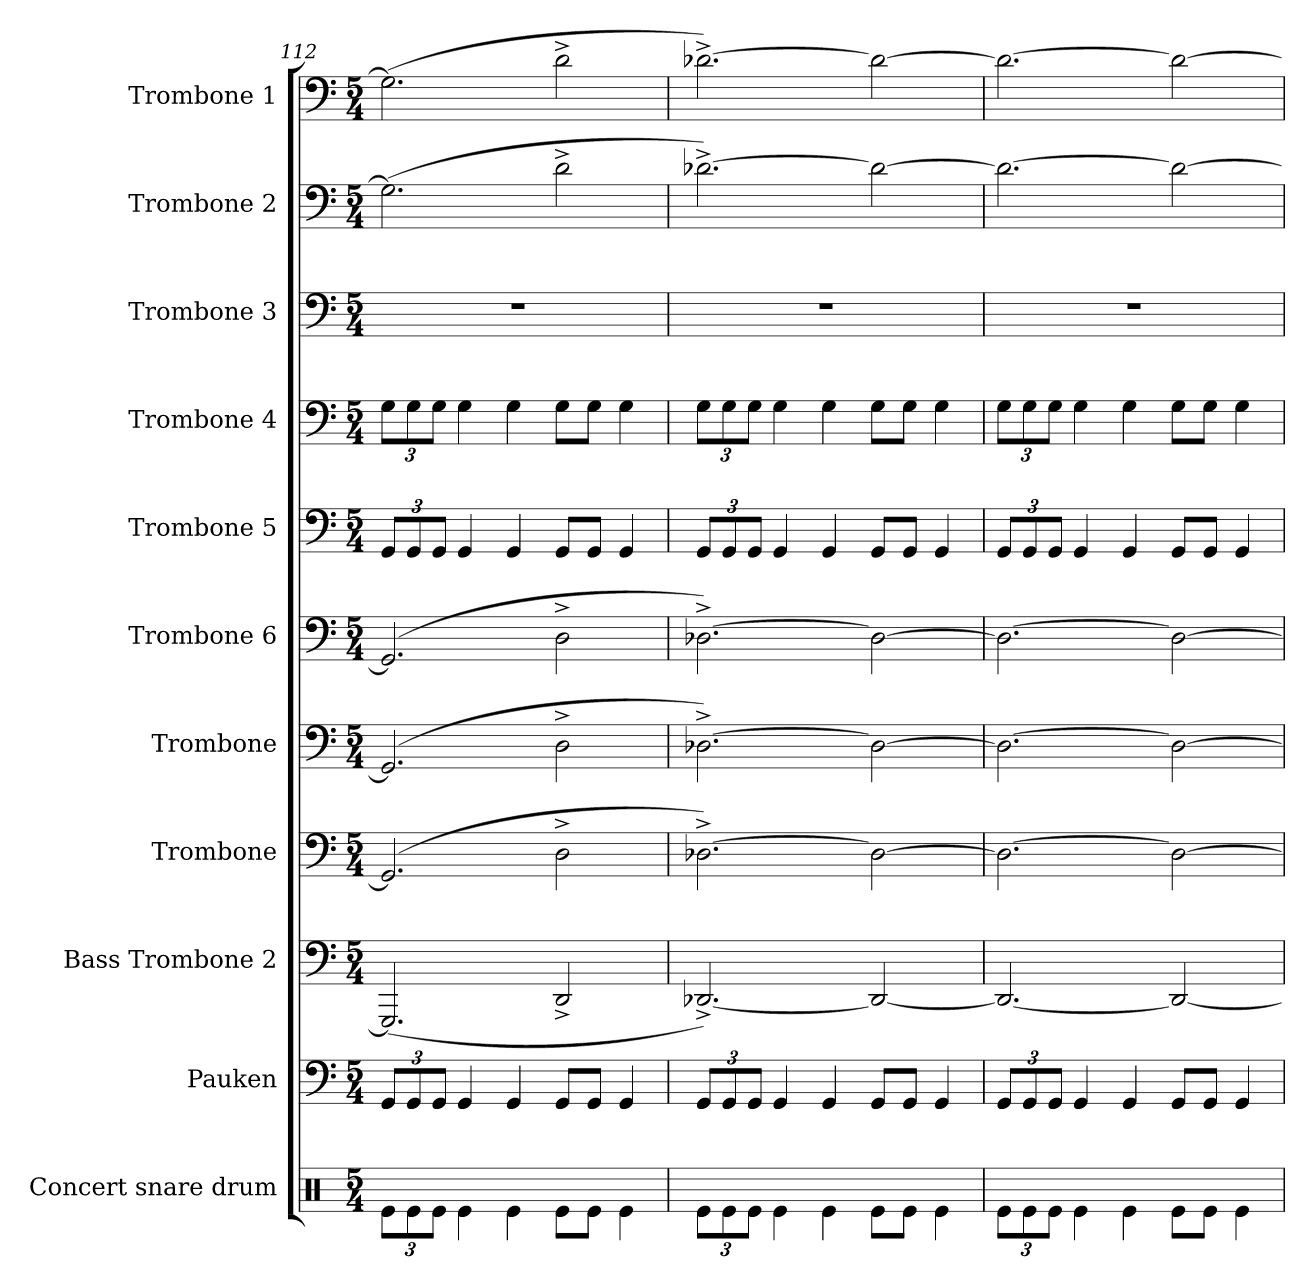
**kern	**kern	**kern	**kern	**kern	**kern	**kern	**kern	**kern	**kern	**kern
*part11	*part10	*part9	*part8	*part7	*part6	*part5	*part4	*part3	*part2	*part1
*staff11	*staff10	*staff9	*staff8	*staff7	*staff6	*staff5	*staff4	*staff3	*staff2	*staff1
*I"Concert snare drum	*I"Pauken	*I"Bass Trombone 2	*I"Trombone	*I"Trombone	*I"Trombone 6	*I"Trombone 5	*I"Trombone 4	*I"Trombone 3	*I"Trombone 2	*I"Trombone 1
*I'Con. sn.	*I'Pauk.	*I'Bass Tbn. 2	*	*I'Tbn. 7	*I'Tbn. 6	*I'Tbn. 5	*I'Tbn. 4	*I'Tbn. 3	*I'Tbn. 2	*I'Tbn. 1
*clefX	*clefF4	*clefF4	*clefF4	*clefF4	*clefF4	*clefF4	*clefF4	*clefF4	*clefF4	*clefF4
*k[]	*k[]	*k[]	*k[]	*k[]	*k[]	*k[]	*k[]	*k[]	*k[]	*k[]
*M5/4	*M5/4	*M5/4	*M5/4	*M5/4	*M5/4	*M5/4	*M5/4	*M5/4	*M5/4	*M5/4
*Xbrackettup	*Xbrackettup	*	*	*	*	*Xbrackettup	*Xbrackettup	*	*	*
=112	=112	=112	=112	=112	=112	=112	=112	=112	=112	=112
12Re\L	12GG/L	(<2.GGG/]	(>2.GG/]	(>2.GG/]	(>2.GG/]	12GG/L	12G\L	4%5r	(>2.G\]	(>2.G\]
12Re\	12GG/	.	.	.	.	12GG/	12G\	.	.	.
12Re\J	12GG/J	.	.	.	.	12GG/J	12G\J	.	.	.
4Re\	4GG/	.	.	.	.	4GG/	4G\	.	.	.
4Re\	4GG/	.	.	.	.	4GG/	4G\	.	.	.
8Re\L	8GG/L	2DD^/	2D^\	2D^\	2D^\	8GG/L	8G\L	.	2d^\	2d^\
8Re\J	8GG/J	.	.	.	.	8GG/J	8G\J	.	.	.
4Re\	4GG/	.	.	.	.	4GG/	4G\	.	.	.
=113	=113	=113	=113	=113	=113	=113	=113	=113	=113	=113
12Re\L	12GG/L	[2.DD-X^/)	[2.D-X^\)	[2.D-X^\)	[2.D-X^\)	12GG/L	12G\L	4%5r	[2.d-X^\)	[2.d-X^\)
12Re\	12GG/	.	.	.	.	12GG/	12G\	.	.	.
12Re\J	12GG/J	.	.	.	.	12GG/J	12G\J	.	.	.
4Re\	4GG/	.	.	.	.	4GG/	4G\	.	.	.
4Re\	4GG/	.	.	.	.	4GG/	4G\	.	.	.
8Re\L	8GG/L	2DD-/_	2D-\_	2D-\_	2D-\_	8GG/L	8G\L	.	2d-\_	2d-\_
8Re\J	8GG/J	.	.	.	.	8GG/J	8G\J	.	.	.
4Re\	4GG/	.	.	.	.	4GG/	4G\	.	.	.
!!LO:PB:g=z
=114	=114	=114	=114	=114	=114	=114	=114	=114	=114	=114
12Re\L	12GG/L	2.DD-/_	2.D-\_	2.D-\_	2.D-\_	12GG/L	12G\L	4%5r	2.d-\_	2.d-\_
12Re\	12GG/	.	.	.	.	12GG/	12G\	.	.	.
12Re\J	12GG/J	.	.	.	.	12GG/J	12G\J	.	.	.
4Re\	4GG/	.	.	.	.	4GG/	4G\	.	.	.
4Re\	4GG/	.	.	.	.	4GG/	4G\	.	.	.
8Re\L	8GG/L	2DD-/_	2D-\_	2D-\_	2D-\_	8GG/L	8G\L	.	2d-\_	2d-\_
8Re\J	8GG/J	.	.	.	.	8GG/J	8G\J	.	.	.
4Re\	4GG/	.	.	.	.	4GG/	4G\	.	.	.
=	=	=	=	=	=	=	=	=	=	=
*-	*-	*-	*-	*-	*-	*-	*-	*-	*-	*-
